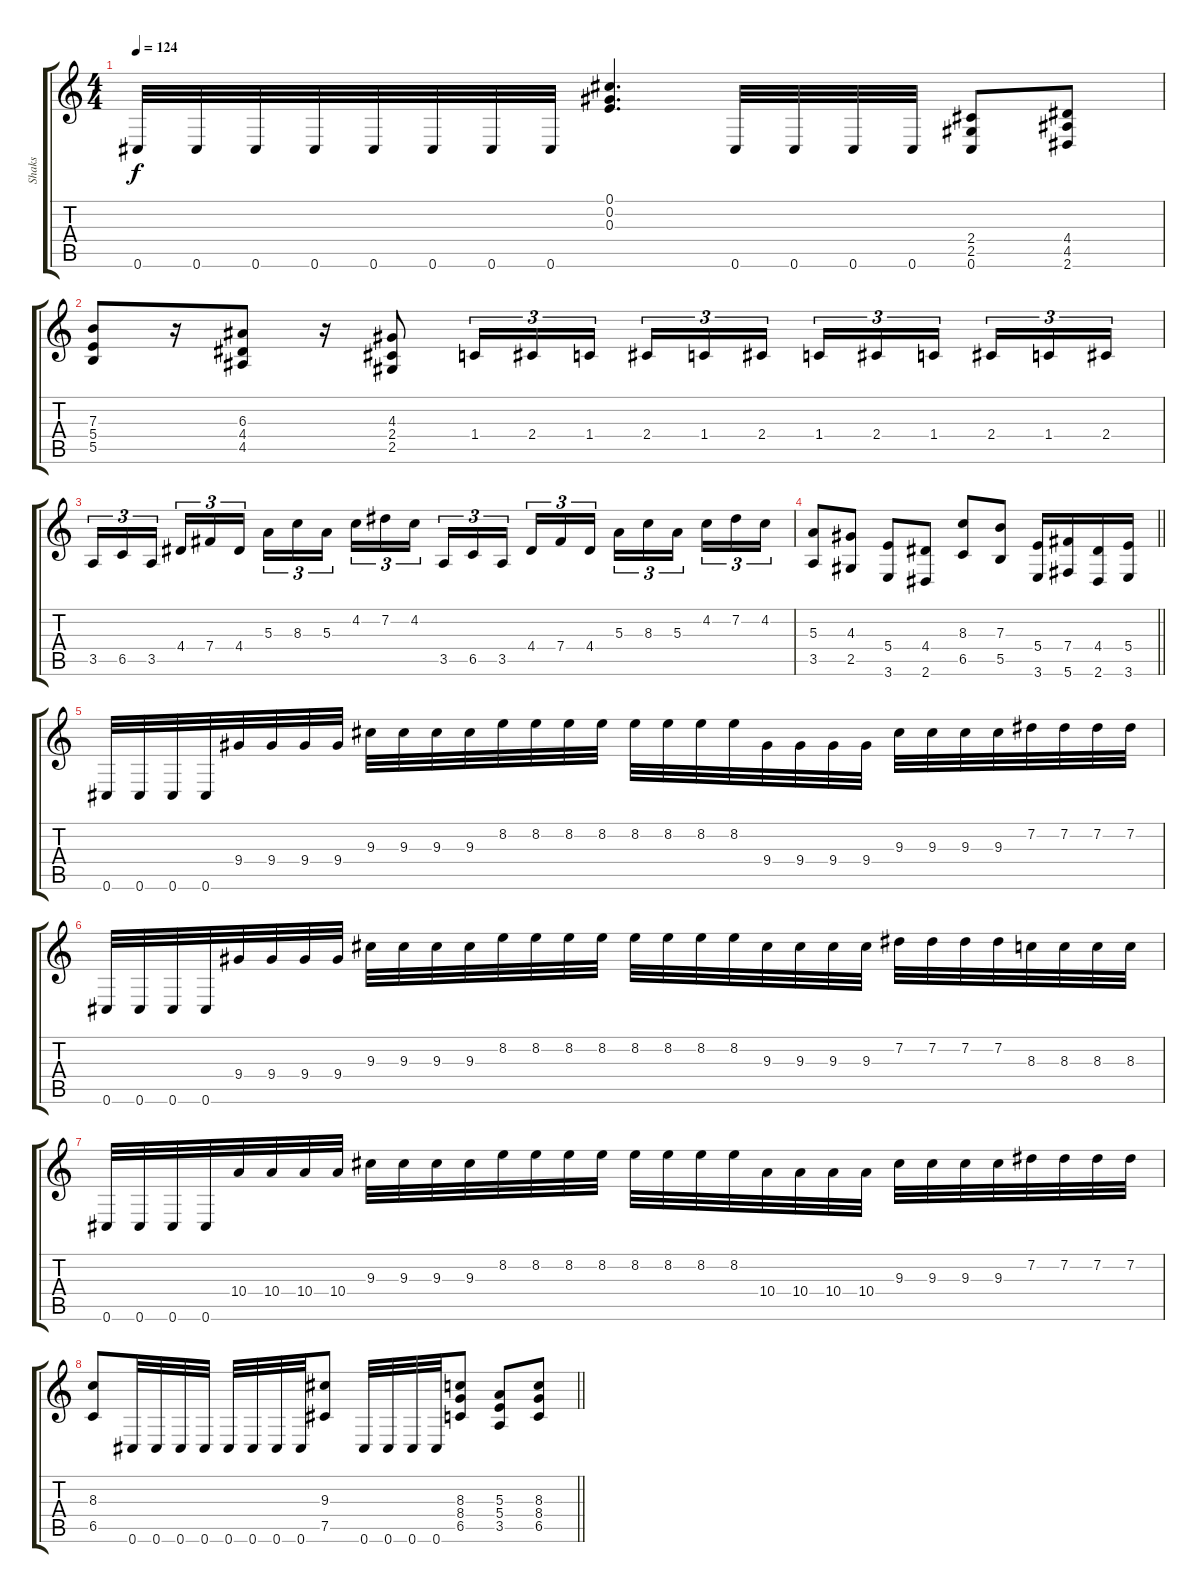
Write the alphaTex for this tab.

\track ("Shaks" "Shaks") {instrument distortionguitar}
\staff {score tabs}
\tuning (Db4 Ab3 E3 B2 Gb2 Db2) {hide}
\ts (4 4)
\tempo 124
\clef g2
\ks c
0.6.32{dy f} 0.6.32 0.6.32 0.6.32 0.6.32 0.6.32 0.6.32 0.6.32 (0.1 0.2 0.3).4{d} 0.6.32 0.6.32 0.6.32 0.6.32 (2.4 2.5 0.6).8 (4.4 4.5 2.6).8 |
(7.3 5.4 5.5).8 r.16 (6.3 4.4 4.5).8 r.16 (4.3 2.4 2.5).8 1.4.16{tu (3 2)} 2.4.16{tu (3 2)} 1.4.16{tu (3 2) beam splitsecondary} 2.4.16{tu (3 2)} 1.4.16{tu (3 2)} 2.4.16{tu (3 2)} 1.4.16{tu (3 2)} 2.4.16{tu (3 2)} 1.4.16{tu (3 2) beam splitsecondary} 2.4.16{tu (3 2)} 1.4.16{tu (3 2)} 2.4.16{tu (3 2)} |
3.5.16{tu (3 2)} 6.5.16{tu (3 2)} 3.5.16{tu (3 2) beam splitsecondary} 4.4.16{tu (3 2)} 7.4.16{tu (3 2)} 4.4.16{tu (3 2)} 5.3.16{tu (3 2)} 8.3.16{tu (3 2)} 5.3.16{tu (3 2) beam splitsecondary} 4.2.16{tu (3 2)} 7.2.16{tu (3 2)} 4.2.16{tu (3 2)} 3.5.16{tu (3 2)} 6.5.16{tu (3 2)} 3.5.16{tu (3 2) beam splitsecondary} 4.4.16{tu (3 2)} 7.4.16{tu (3 2)} 4.4.16{tu (3 2)} 5.3.16{tu (3 2)} 8.3.16{tu (3 2)} 5.3.16{tu (3 2) beam splitsecondary} 4.2.16{tu (3 2)} 7.2.16{tu (3 2)} 4.2.16{tu (3 2)} |
\barLineRight lightlight
(5.3 3.5).8 (4.3 2.5).8 (5.4 3.6).8 (4.4 2.6).8 (8.3 6.5).8 (7.3 5.5).8 (5.4 3.6).16 (7.4 5.6).16 (4.4 2.6).16 (5.4 3.6).16 |
0.6.32 0.6.32 0.6.32 0.6.32 9.4.32 9.4.32 9.4.32 9.4.32 9.3.32 9.3.32 9.3.32 9.3.32 8.2.32 8.2.32 8.2.32 8.2.32 8.2.32 8.2.32 8.2.32 8.2.32 9.4.32 9.4.32 9.4.32 9.4.32 9.3.32 9.3.32 9.3.32 9.3.32 7.2.32 7.2.32 7.2.32 7.2.32 |
0.6.32 0.6.32 0.6.32 0.6.32 9.4.32 9.4.32 9.4.32 9.4.32 9.3.32 9.3.32 9.3.32 9.3.32 8.2.32 8.2.32 8.2.32 8.2.32 8.2.32 8.2.32 8.2.32 8.2.32 9.3.32 9.3.32 9.3.32 9.3.32 7.2.32 7.2.32 7.2.32 7.2.32 8.3.32 8.3.32 8.3.32 8.3.32 |
0.6.32 0.6.32 0.6.32 0.6.32 10.4.32 10.4.32 10.4.32 10.4.32 9.3.32 9.3.32 9.3.32 9.3.32 8.2.32 8.2.32 8.2.32 8.2.32 8.2.32 8.2.32 8.2.32 8.2.32 10.4.32 10.4.32 10.4.32 10.4.32 9.3.32 9.3.32 9.3.32 9.3.32 7.2.32 7.2.32 7.2.32 7.2.32 |
\barLineRight lightlight
(8.3 6.5).8 0.6.32 0.6.32 0.6.32 0.6.32 0.6.32 0.6.32 0.6.32 0.6.32 (9.3 7.5).8 0.6.32 0.6.32 0.6.32 0.6.32 (8.3 8.4 6.5).8 (5.3 5.4 3.5).8 (8.3 8.4 6.5).8
